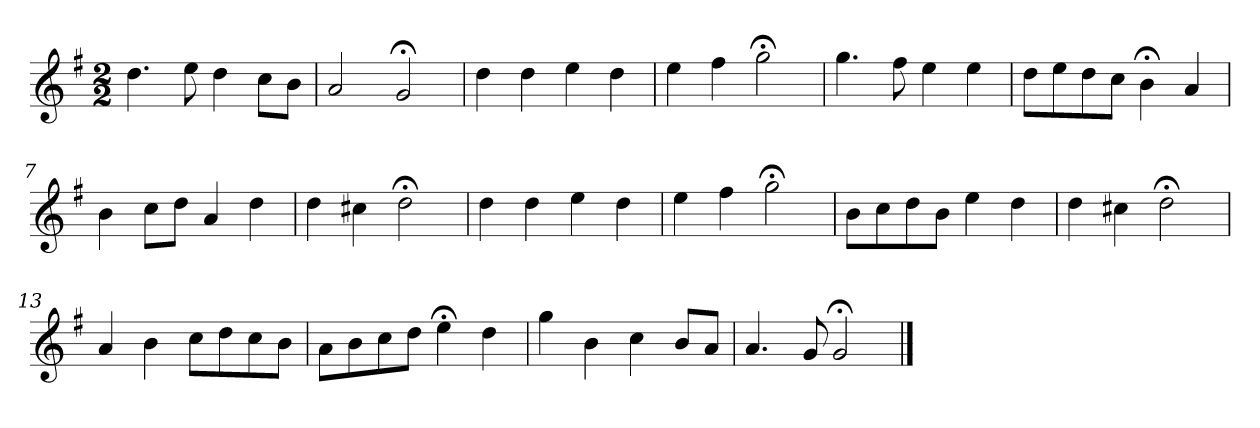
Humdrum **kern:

**kern
*part1
*staff1
*k[f#]
*G:
*M2/2
*MM120
=1
4.dd
8ee
4dd
8ccL
8bJ
=2
2a
2g;<
=3
4dd
4dd
4ee
4dd
=4
4ee
4ff#
2gg;<
=5
4.gg
8ff#
4ee
4ee
=6
8ddL
8ee
8dd
8ccJ
4b;<
4a
=7
4b
8ccL
8ddJ
4a
4dd
=8
4dd
4cc#X
2dd;<
=9
4dd
4dd
4ee
4dd
=10
4ee
4ff#
2gg;<
=11
8bL
8cc
8dd
8bJ
4ee
4dd
=12
4dd
4cc#X
2dd;<
=13
4a
4b
8ccL
8dd
8cc
8bJ
=14
8aL
8b
8cc
8ddJ
4ee;<
4dd
=15
4gg
4b
4cc
8bL
8aJ
=16
4.a
8g
2g;<
==
*-
